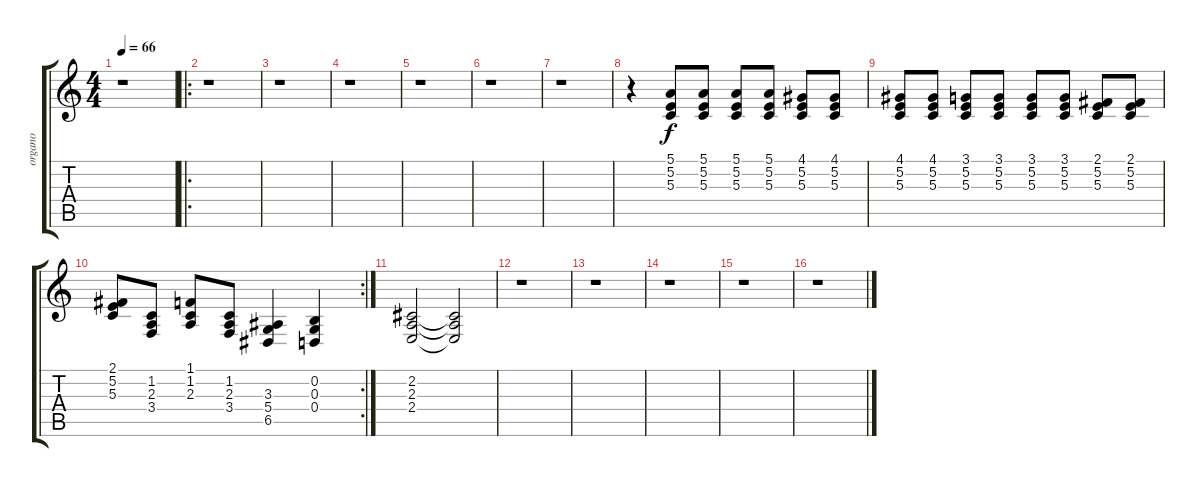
\track ("organo" "organo") {instrument churchorgan}
\staff {score tabs}
\tuning (E4 B3 G3 D3 A2 E2) {hide}
\ts (4 4)
\tempo 66
\clef g2
\ks c
r.1{dy f instrument churchorgan} |
\ro
r.1 |
r.1 |
r.1 |
r.1 |
r.1 |
r.1 |
r.4 (5.1 5.2 5.3).8 (5.1 5.2 5.3).8 (5.1 5.2 5.3).8 (5.1 5.2 5.3).8 (4.1 5.2 5.3).8 (4.1 5.2 5.3).8 |
(4.1 5.2 5.3).8 (4.1 5.2 5.3).8 (3.1 5.2 5.3).8 (3.1 5.2 5.3).8 (3.1 5.2 5.3).8 (3.1 5.2 5.3).8 (2.1 5.2 5.3).8 (2.1 5.2 5.3).8 |
\rc 2
(2.1 5.2 5.3).8 (1.2 2.3 3.4).8 (1.1 1.2 2.3).8 (1.2 2.3 3.4).8 (3.3 5.4 6.5).4 (0.2 0.3 0.4).4 |
(2.2 2.3 2.4).2 (2.2{t} 2.3{t} 2.4{t}).2 |
r.1 |
r.1 |
r.1 |
r.1 |
r.1
